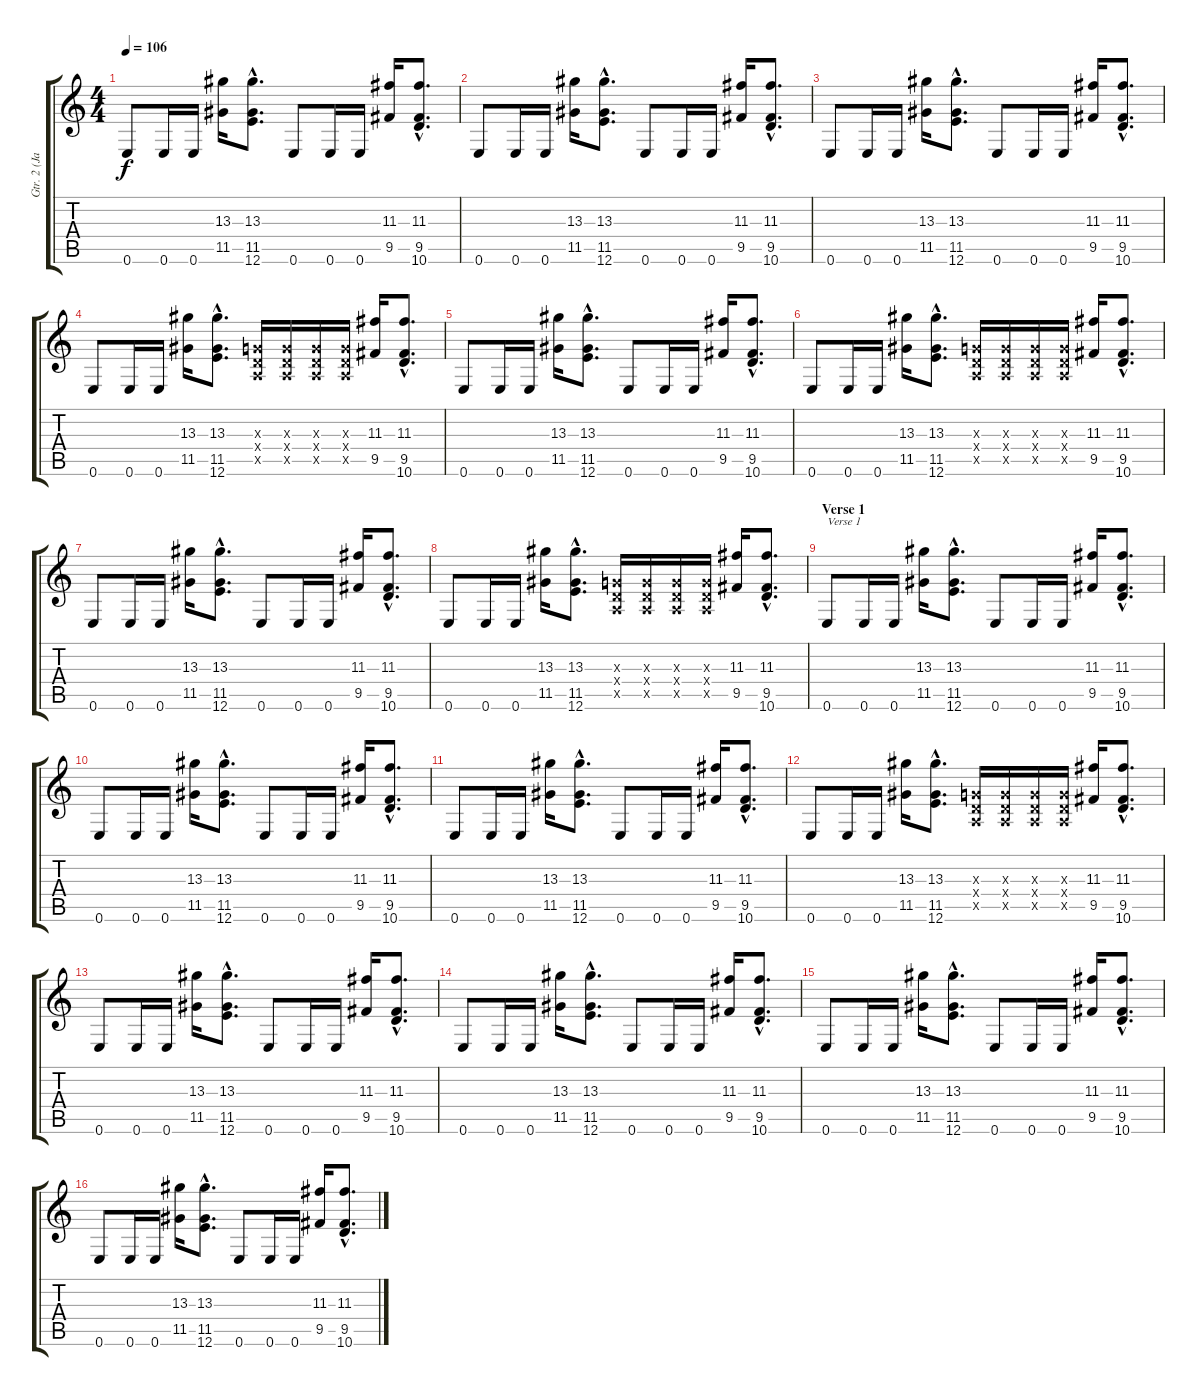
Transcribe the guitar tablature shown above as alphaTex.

\track ("Gtr. 2 (James)" "Gtr. 2 (Ja") {instrument distortionguitar}
\staff {score tabs}
\tuning (E4 B3 G3 D3 A2 E2) {hide}
\ts (4 4)
\tempo 106
\clef g2
\ks c
0.6.8{dy f instrument distortionguitar} 0.6.16 0.6.16 (13.3 11.5).16 (13.3{hac} 11.5{hac} 12.6{hac}).8{d} 0.6.8 0.6.16 0.6.16 (11.3 9.5).16 (11.3{hac} 9.5{hac} 10.6{hac}).8{d} |
0.6.8 0.6.16 0.6.16 (13.3 11.5).16 (13.3{hac} 11.5{hac} 12.6{hac}).8{d} 0.6.8 0.6.16 0.6.16 (11.3 9.5).16 (11.3{hac} 9.5{hac} 10.6{hac}).8{d} |
0.6.8 0.6.16 0.6.16 (13.3 11.5).16 (13.3{hac} 11.5{hac} 12.6{hac}).8{d} 0.6.8 0.6.16 0.6.16 (11.3 9.5).16 (11.3{hac} 9.5{hac} 10.6{hac}).8{d} |
0.6.8 0.6.16 0.6.16 (13.3 11.5).16 (13.3{hac} 11.5{hac} 12.6{hac}).8{d} (0.3{x} 0.4{x} 0.5{x}).16 (0.3{x} 0.4{x} 0.5{x}).16 (0.3{x} 0.4{x} 0.5{x}).16 (0.3{x} 0.4{x} 0.5{x}).16 (11.3 9.5).16 (11.3{hac} 9.5{hac} 10.6{hac}).8{d} |
0.6.8 0.6.16 0.6.16 (13.3 11.5).16 (13.3{hac} 11.5{hac} 12.6{hac}).8{d} 0.6.8 0.6.16 0.6.16 (11.3 9.5).16 (11.3{hac} 9.5{hac} 10.6{hac}).8{d} |
0.6.8 0.6.16 0.6.16 (13.3 11.5).16 (13.3{hac} 11.5{hac} 12.6{hac}).8{d} (0.3{x} 0.4{x} 0.5{x}).16 (0.3{x} 0.4{x} 0.5{x}).16 (0.3{x} 0.4{x} 0.5{x}).16 (0.3{x} 0.4{x} 0.5{x}).16 (11.3 9.5).16 (11.3{hac} 9.5{hac} 10.6{hac}).8{d} |
0.6.8 0.6.16 0.6.16 (13.3 11.5).16 (13.3{hac} 11.5{hac} 12.6{hac}).8{d} 0.6.8 0.6.16 0.6.16 (11.3 9.5).16 (11.3{hac} 9.5{hac} 10.6{hac}).8{d} |
0.6.8 0.6.16 0.6.16 (13.3 11.5).16 (13.3{hac} 11.5{hac} 12.6{hac}).8{d} (0.3{x} 0.4{x} 0.5{x}).16 (0.3{x} 0.4{x} 0.5{x}).16 (0.3{x} 0.4{x} 0.5{x}).16 (0.3{x} 0.4{x} 0.5{x}).16 (11.3 9.5).16 (11.3{hac} 9.5{hac} 10.6{hac}).8{d} |
\section ("" "Verse 1")
0.6.8{txt "Verse 1"} 0.6.16 0.6.16 (13.3 11.5).16 (13.3{hac} 11.5{hac} 12.6{hac}).8{d} 0.6.8 0.6.16 0.6.16 (11.3 9.5).16 (11.3{hac} 9.5{hac} 10.6{hac}).8{d} |
0.6.8 0.6.16 0.6.16 (13.3 11.5).16 (13.3{hac} 11.5{hac} 12.6{hac}).8{d} 0.6.8 0.6.16 0.6.16 (11.3 9.5).16 (11.3{hac} 9.5{hac} 10.6{hac}).8{d} |
0.6.8 0.6.16 0.6.16 (13.3 11.5).16 (13.3{hac} 11.5{hac} 12.6{hac}).8{d} 0.6.8 0.6.16 0.6.16 (11.3 9.5).16 (11.3{hac} 9.5{hac} 10.6{hac}).8{d} |
0.6.8 0.6.16 0.6.16 (13.3 11.5).16 (13.3{hac} 11.5{hac} 12.6{hac}).8{d} (0.3{x} 0.4{x} 0.5{x}).16 (0.3{x} 0.4{x} 0.5{x}).16 (0.3{x} 0.4{x} 0.5{x}).16 (0.3{x} 0.4{x} 0.5{x}).16 (11.3 9.5).16 (11.3{hac} 9.5{hac} 10.6{hac}).8{d} |
0.6.8 0.6.16 0.6.16 (13.3 11.5).16 (13.3{hac} 11.5{hac} 12.6{hac}).8{d} 0.6.8 0.6.16 0.6.16 (11.3 9.5).16 (11.3{hac} 9.5{hac} 10.6{hac}).8{d} |
0.6.8 0.6.16 0.6.16 (13.3 11.5).16 (13.3{hac} 11.5{hac} 12.6{hac}).8{d} 0.6.8 0.6.16 0.6.16 (11.3 9.5).16 (11.3{hac} 9.5{hac} 10.6{hac}).8{d} |
0.6.8 0.6.16 0.6.16 (13.3 11.5).16 (13.3{hac} 11.5{hac} 12.6{hac}).8{d} 0.6.8 0.6.16 0.6.16 (11.3 9.5).16 (11.3{hac} 9.5{hac} 10.6{hac}).8{d} |
0.6.8 0.6.16 0.6.16 (13.3 11.5).16 (13.3{hac} 11.5{hac} 12.6{hac}).8{d} 0.6.8 0.6.16 0.6.16 (11.3 9.5).16 (11.3{hac} 9.5{hac} 10.6{hac}).8{d}
